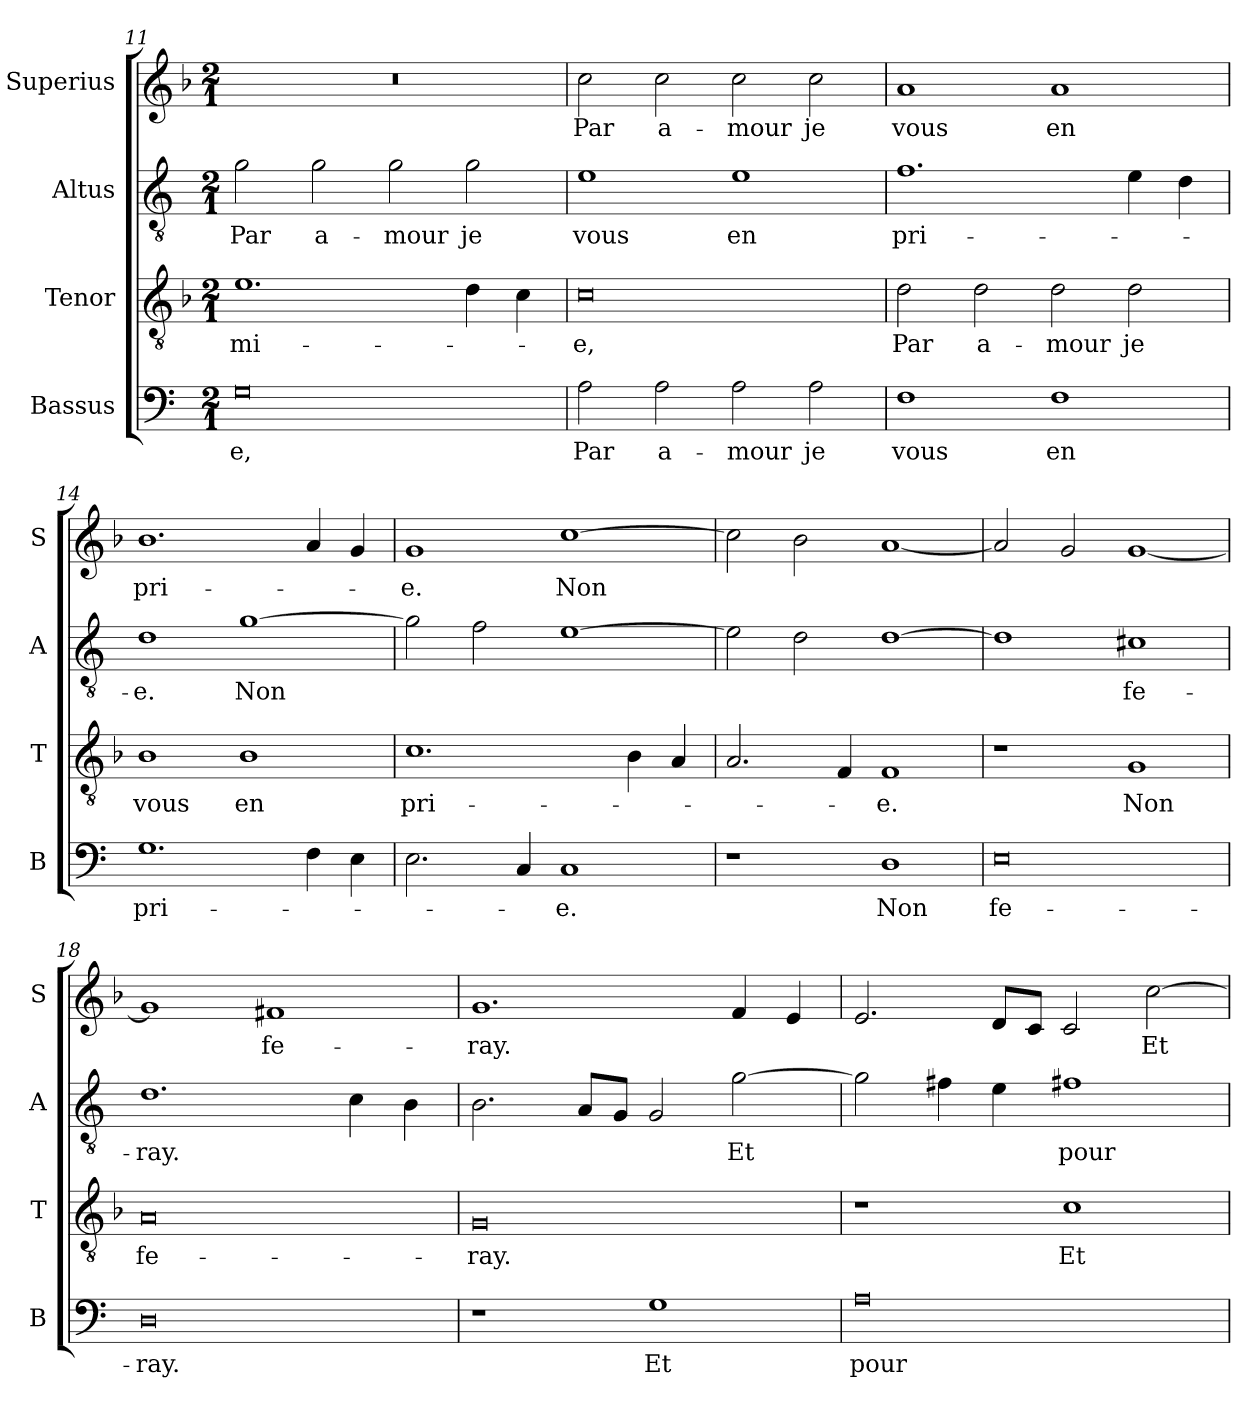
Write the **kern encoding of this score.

**kern	**text	**kern	**text	**kern	**text	**kern	**text
*part4	*part4	*part3	*part3	*part2	*part2	*part1	*part1
*staff4	*staff4	*staff3	*staff3	*staff2	*staff2	*staff1	*staff1
*I"Bassus	*	*I"Tenor	*	*I"Altus	*	*I"Superius	*
*I'B	*	*I'T	*	*I'A	*	*I'S	*
*clefF4	*	*clefGv2	*	*clefGv2	*	*clefG2	*
*k[]	*	*k[b-]	*	*k[]	*	*k[b-]	*
*M2/1	*	*M2/1	*	*M2/1	*	*M2/1	*
=11	=11	=11	=11	=11	=11	=11	=11
0G	-e,	1.e	-mi-	2g\	Par	0r	.
.	.	.	.	2g\	a-	.	.
.	.	.	.	2g\	-mour	.	.
.	.	4d\	.	2g\	je	.	.
.	.	4c\	.	.	.	.	.
=12	=12	=12	=12	=12	=12	=12	=12
2A\	Par	0c	-e,	1e	vous	2cc\	Par
2A\	a-	.	.	.	.	2cc\	a-
2A\	-mour	.	.	1e	en	2cc\	-mour
2A\	je	.	.	.	.	2cc\	je
=13	=13	=13	=13	=13	=13	=13	=13
1F	vous	2d\	Par	1.f	pri-	1a	vous
.	.	2d\	a-	.	.	.	.
1F	en	2d\	-mour	.	.	1a	en
.	.	2d\	je	4e\	.	.	.
.	.	.	.	4d\	.	.	.
=14	=14	=14	=14	=14	=14	=14	=14
1.G	pri-	1B-	vous	1d	-e.	1.b-	pri-
.	.	1B-	en	[1g	Non	.	.
4F\	.	.	.	.	.	4a/	.
4E\	.	.	.	.	.	4g/	.
=15	=15	=15	=15	=15	=15	=15	=15
2.E\	.	1.c	pri-	2g\]	.	1g	-e.
.	.	.	.	2f\	.	.	.
4C/	.	.	.	.	.	.	.
1C	-e.	.	.	[1e	.	[1cc	Non
.	.	4B-\	.	.	.	.	.
.	.	4A/	.	.	.	.	.
=16	=16	=16	=16	=16	=16	=16	=16
1r	.	2.A/	.	2e\]	.	2cc\]	.
.	.	.	.	2d\	.	2b-\	.
.	.	4F/	.	.	.	.	.
1D	Non	1F	-e.	[1d	.	[1a	.
=17	=17	=17	=17	=17	=17	=17	=17
0E	fe-	1r	.	1d]	.	2a/]	.
.	.	.	.	.	.	2g/	.
.	.	1G	Non	1c#X	fe-	[1g	.
=18	=18	=18	=18	=18	=18	=18	=18
0D	-ray.	0A	fe-	1.d	-ray.	1g]	.
.	.	.	.	.	.	1f#X	fe-
.	.	.	.	4c\	.	.	.
.	.	.	.	4B\	.	.	.
=19	=19	=19	=19	=19	=19	=19	=19
1r	.	0G	-ray.	2.B\	.	1.g	-ray.
.	.	.	.	8A/L	.	.	.
.	.	.	.	8G/J	.	.	.
1G	Et	.	.	2G/	.	.	.
.	.	.	.	[2g\	Et	4f/	.
.	.	.	.	.	.	4e/	.
=20	=20	=20	=20	=20	=20	=20	=20
0A	pour	1r	.	2g\]	.	2.e/	.
.	.	.	.	4f#X\	.	.	.
.	.	.	.	4e\	.	8d/L	.
.	.	.	.	.	.	8c/J	.
.	.	1c	Et	1f#X	pour	2c/	.
.	.	.	.	.	.	[2cc\	Et
=	=	=	=	=	=	=	=
*-	*-	*-	*-	*-	*-	*-	*-
